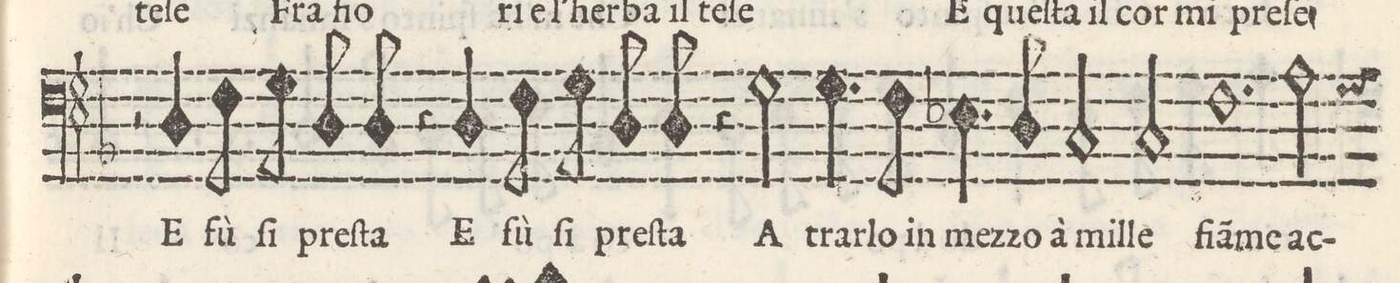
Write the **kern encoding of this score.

**kern	**text
*I"BASSO	*
*clefF4	*
*k[b-]	*
*met(C)	*
*M2/1	*
2r	.
4D/	E
8F\	fù
8G\	ſi
8D/	preſ-
8D/	-ta
4r	.
4D/	E
8F\	fù
8G\	ſi
=10-	=10-
8D/	preſ-
8D/	-ta
4r	.
2G\	A
4.G\	trar-
8F\	-lo in
4.E-X\	mez-
8D/	-zo à
=11-	=11-
2C/	mil-
2C/	-le
1.F	fiã-
=12-	=12-
2A\	-me ac-
*custos:G	*
*-	*-
